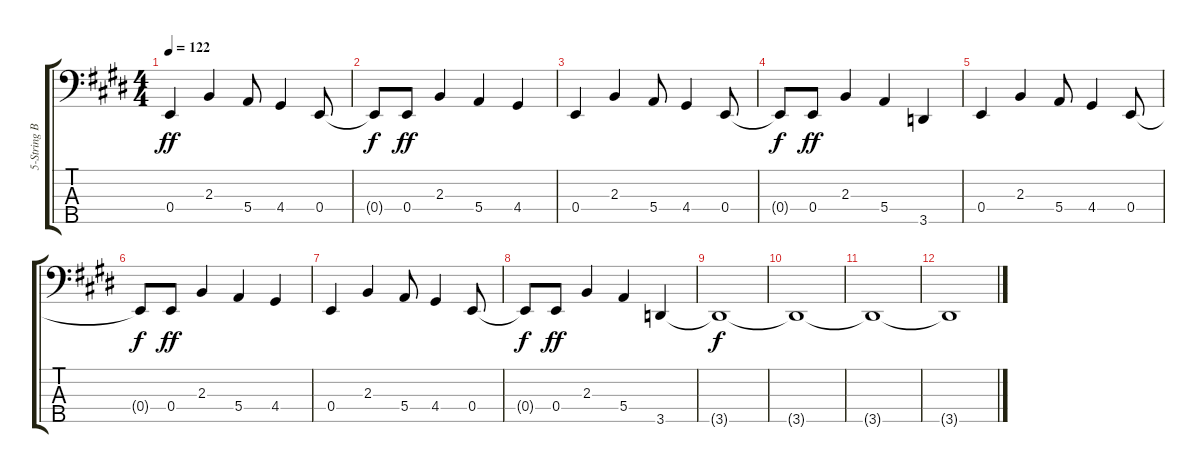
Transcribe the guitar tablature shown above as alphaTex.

\track ("5-String Bass" "5-String B") {instrument electricbassfinger}
\staff {score tabs}
\tuning (G2 D2 A1 E1 B0) {hide}
\ts (4 4)
\tempo 122
\clef f4
\ks e
0.4.4{dy ff} 2.3.4 5.4.8 4.4.4 0.4.8 |
0.4{t}.8{dy f} 0.4.8{dy ff} 2.3.4 5.4.4 4.4.4 |
0.4.4 2.3.4 5.4.8 4.4.4 0.4.8 |
0.4{t}.8{dy f} 0.4.8{dy ff} 2.3.4 5.4.4 3.5.4 |
0.4.4 2.3.4 5.4.8 4.4.4 0.4.8 |
0.4{t}.8{dy f} 0.4.8{dy ff} 2.3.4 5.4.4 4.4.4 |
0.4.4 2.3.4 5.4.8 4.4.4 0.4.8 |
0.4{t}.8{dy f} 0.4.8{dy ff} 2.3.4 5.4.4 3.5.4 |
3.5{t}.1{dy f} |
3.5{t}.1 |
3.5{t}.1 |
3.5{t}.1
